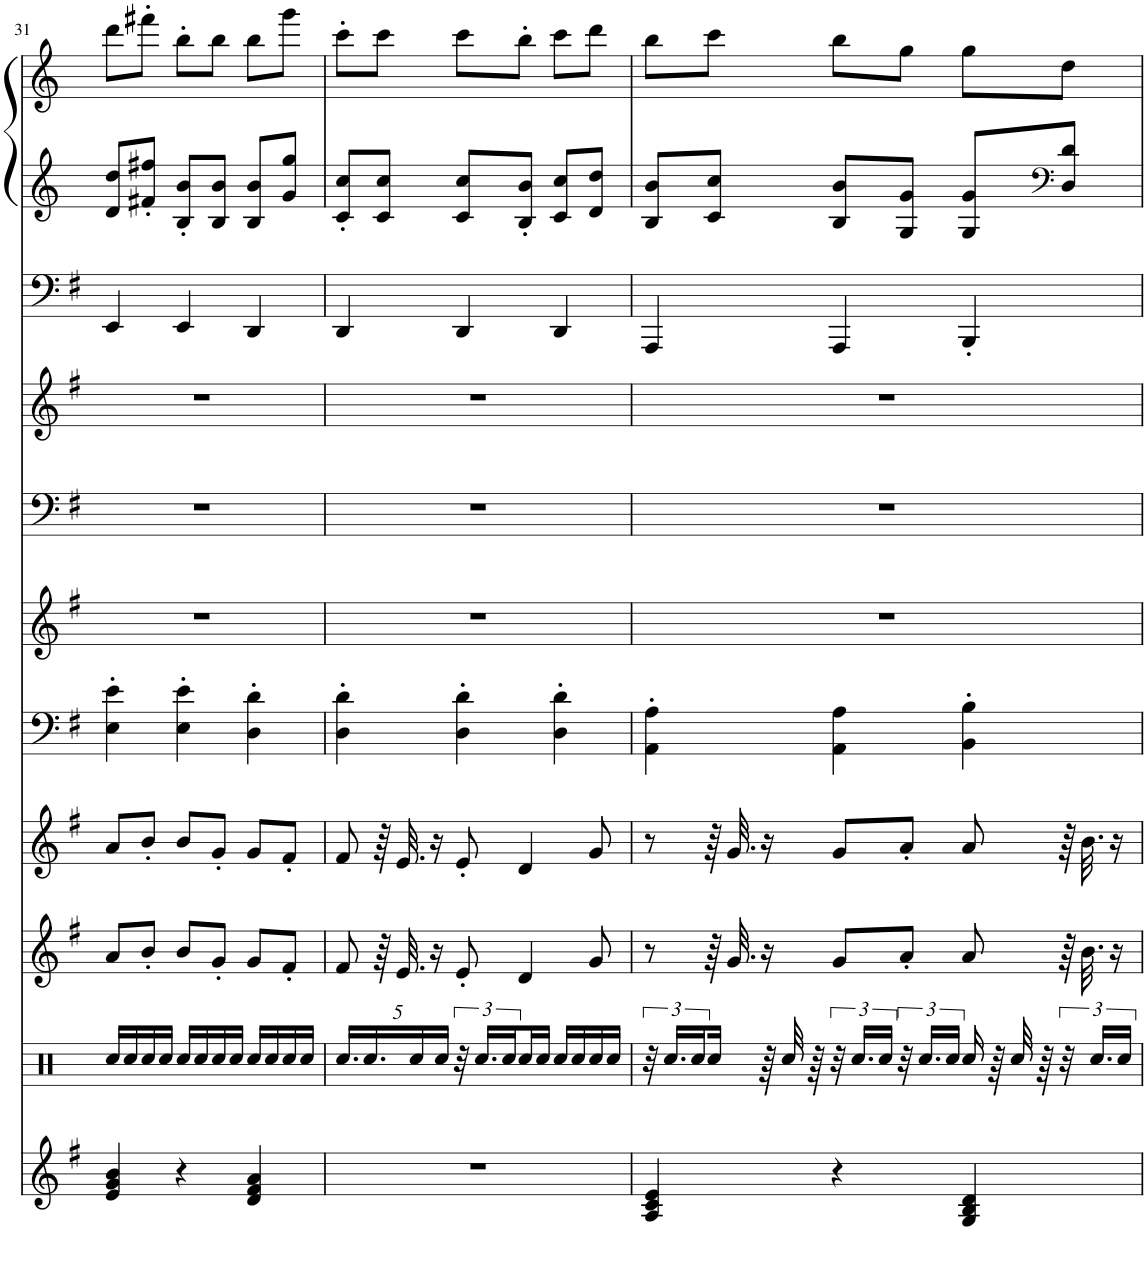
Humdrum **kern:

**kern	**kern	**kern	**kern	**kern	**kern	**kern	**kern	**kern	**kern	**kern
*part10	*part9	*part8	*part7	*part6	*part5	*part4	*part3	*part2	*part1	*part1
*staff11	*staff10	*staff9	*staff8	*staff7	*staff6	*staff5	*staff4	*staff3	*staff2	*staff1
*I"Grand Piano	*I"Percussion	*I"Chiffer Lead	*I"Synth Brass 1	*I"Syn.Strings 1	*I"Strings 1	*I"Tenor Sax	*I"Clean Guitar	*I"Fingered Bass	*I"Bright Piano, untitled	*
*I'Pno	*	*	*I'Brs	*I'Str	*I'Str	*I'T Sax	*	*	*I'Pno	*
!!LO:PB:g=z
*clefG2	*clefX	*clefG2	*clefG2	*clefF4	*clefG2	*clefF4	*clefG2	*clefF4	*clefG2	*clefG2
*	*	*	*	*	*	*Trd8c14	*	*	*	*
*k[f#]	*k[]	*k[f#]	*k[f#]	*k[f#]	*k[f#]	*k[f#]	*k[f#]	*k[f#]	*k[f#]	*k[f#]
*M3/4	*M3/4	*M3/4	*M3/4	*M3/4	*M3/4	*M3/4	*M3/4	*M3/4	*M3/4	*M3/4
=31	=31	=31	=31	=31	=31	=31	=31	=31	=31	=31
4e/ 4g/ 4b/	16Rcc/LL	8a/L	8a/L	4E\' 4e\'	2.r	2.r	2.r	4EE/	8d/ 8dd/L	8ddd\L
.	16Rcc/	.	.	.	.	.	.	.	.	.
.	16Rcc/	8b'/J	8b'/J	.	.	.	.	.	8f#X/' 8ff#X/'J	8fff#X'\J
.	16Rcc/JJ	.	.	.	.	.	.	.	.	.
4r	16Rcc/LL	8b/L	8b/L	4E\' 4e\'	.	.	.	4EE/	8B/' 8b/'L	8bb'\L
.	16Rcc/	.	.	.	.	.	.	.	.	.
.	16Rcc/	8g'/J	8g'/J	.	.	.	.	.	8B/ 8b/J	8bb\J
.	16Rcc/JJ	.	.	.	.	.	.	.	.	.
4d/ 4f#/ 4a/	16Rcc/LL	8g/L	8g/L	4D\' 4d\'	.	.	.	4DD/	8B/ 8b/L	8bb\L
.	16Rcc/	.	.	.	.	.	.	.	.	.
.	16Rcc/	8f#'/J	8f#'/J	.	.	.	.	.	8g/ 8gg/J	8ggg\J
.	16Rcc/JJ	.	.	.	.	.	.	.	.	.
=32	=32	=32	=32	=32	=32	=32	=32	=32	=32	=32
*	*Xbrackettup	*	*	*	*	*	*	*	*	*
2.r	20.Rcc/LL	8f#/	8f#/	4D\' 4d\'	2.r	2.r	2.r	4DD/	8c/' 8cc/'L	8ccc'\L
.	20.Rcc/	.	.	.	.	.	.	.	.	.
.	.	64r	64r	.	.	.	.	.	8c/ 8cc/J	8ccc\J
.	.	32.e/	32.e/	.	.	.	.	.	.	.
.	20Rcc/	.	.	.	.	.	.	.	.	.
.	.	16r	16r	.	.	.	.	.	.	.
.	20Rcc/JJ	.	.	.	.	.	.	.	.	.
*	*brackettup	*	*	*	*	*	*	*	*	*
.	48r	8e'/	8e'/	4D\' 4d\'	.	.	.	4DD/	8c/ 8cc/L	8ccc\L
.	24.Rcc/LL	.	.	.	.	.	.	.	.	.
.	24Rcc/	.	.	.	.	.	.	.	.	.
.	16Rcc/	4d/	4d/	.	.	.	.	.	8B/' 8b/'J	8bb'\J
.	16Rcc/JJ	.	.	.	.	.	.	.	.	.
.	16Rcc/LL	.	.	4D\' 4d\'	.	.	.	4DD/	8c/ 8cc/L	8ccc\L
.	16Rcc/	.	.	.	.	.	.	.	.	.
.	16Rcc/	8g/	8g/	.	.	.	.	.	8d/ 8dd/J	8ddd\J
.	16Rcc/JJ	.	.	.	.	.	.	.	.	.
=33	=33	=33	=33	=33	=33	=33	=33	=33	=33	=33
4A/ 4c/ 4e/	48r	8r	8r	4AA\' 4A\'	2.r	2.r	2.r	4AAA/	8B/ 8b/L	8bb\L
.	24.Rcc/LL	.	.	.	.	.	.	.	.	.
.	24Rcc/	.	.	.	.	.	.	.	.	.
.	16Rcc/JJ	64r	64r	.	.	.	.	.	8c/ 8cc/J	8ccc\J
.	.	32.g/	32.g/	.	.	.	.	.	.	.
.	64r	16r	16r	.	.	.	.	.	.	.
.	32Rcc/	.	.	.	.	.	.	.	.	.
.	64r	.	.	.	.	.	.	.	.	.
4r	48r	8g/L	8g/L	4AA\ 4A\	.	.	.	4AAA/	8B/ 8b/L	8bb\L
.	24.Rcc/LL	.	.	.	.	.	.	.	.	.
.	24Rcc/JJ	.	.	.	.	.	.	.	.	.
.	48r	8a'/J	8a'/J	.	.	.	.	.	8G/ 8g/J	8gg\J
.	24.Rcc/LL	.	.	.	.	.	.	.	.	.
.	24Rcc/JJ	.	.	.	.	.	.	.	.	.
4G/ 4B/ 4d/	16Rcc/	8a/	8a/	4BB\' 4B\'	.	.	.	4BBB'/	8G/ 8g/L	8gg\L
.	64r	.	.	.	.	.	.	.	.	.
.	32Rcc/	.	.	.	.	.	.	.	.	.
.	64r	.	.	.	.	.	.	.	.	.
*	*	*	*	*	*	*	*	*	*clefF4	*
.	48r	64r	64r	.	.	.	.	.	8D/ 8d/J	8dd\J
.	.	32.b\	32.b\	.	.	.	.	.	.	.
.	24.Rcc/LL	.	.	.	.	.	.	.	.	.
.	.	16r	16r	.	.	.	.	.	.	.
.	24Rcc/JJ	.	.	.	.	.	.	.	.	.
=	=	=	=	=	=	=	=	=	=	=
*-	*-	*-	*-	*-	*-	*-	*-	*-	*-	*-
